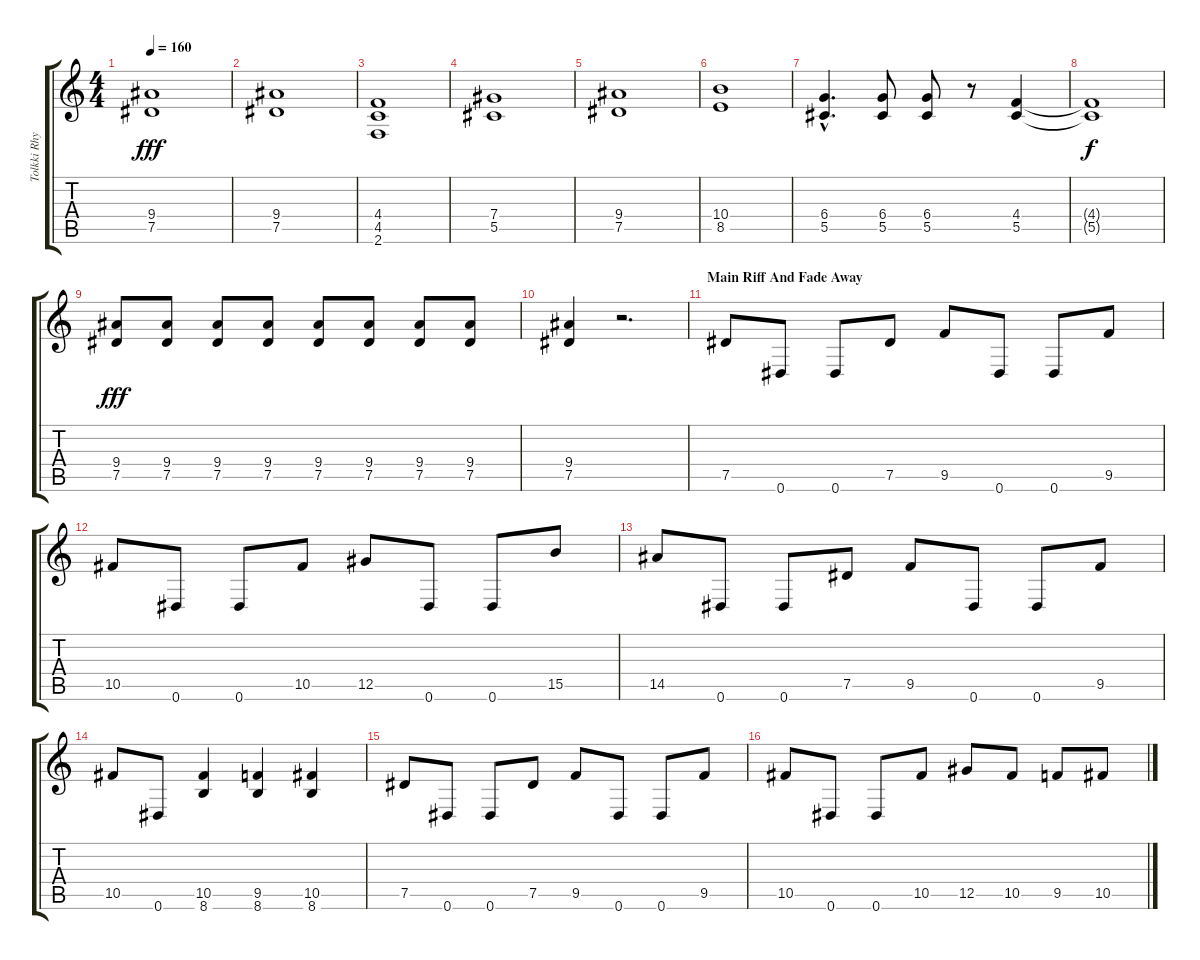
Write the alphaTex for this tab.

\track ("Tolkki Rhythm" "Tolkki Rhy") {instrument overdrivenguitar}
\staff {score tabs}
\tuning (Eb4 Bb3 Gb3 Db3 Ab2 Eb2) {hide}
\ts (4 4)
\tempo 160
\clef g2
\ks c
(9.4 7.5).1{dy fff} |
(9.4 7.5).1 |
(4.4 4.5 2.6).1 |
(7.4 5.5).1 |
(9.4 7.5).1 |
(10.4 8.5).1 |
(6.4{hac} 5.5{hac}).4{d} (6.4 5.5).8 (6.4 5.5).8 r.8 (4.4 5.5).4 |
(4.4{t} 5.5{t}).1{dy f} |
(9.4 7.5).8{dy fff} (9.4 7.5).8 (9.4 7.5).8 (9.4 7.5).8 (9.4 7.5).8 (9.4 7.5).8 (9.4 7.5).8 (9.4 7.5).8 |
(9.4 7.5).4 r.2{d} |
\section ("" "Main Riff And Fade Away")
7.5.8 0.6.8 0.6.8 7.5.8 9.5.8 0.6.8 0.6.8 9.5.8 |
10.5.8 0.6.8 0.6.8 10.5.8 12.5.8 0.6.8 0.6.8 15.5.8 |
14.5.8 0.6.8 0.6.8 7.5.8 9.5.8 0.6.8 0.6.8 9.5.8 |
10.5.8 0.6.8 (10.5 8.6).4 (9.5 8.6).4 (10.5 8.6).4 |
7.5.8 0.6.8 0.6.8 7.5.8 9.5.8 0.6.8 0.6.8 9.5.8 |
10.5.8 0.6.8 0.6.8 10.5.8 12.5.8 10.5.8 9.5.8 10.5.8
